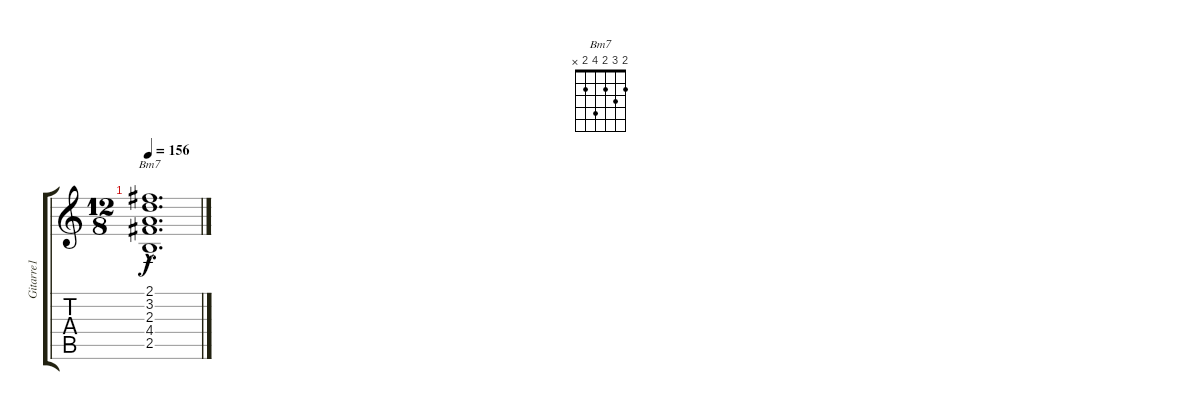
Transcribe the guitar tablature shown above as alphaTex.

\track ("Gitarre1" "Gitarre1") {instrument acousticguitarnylon}
\staff {score tabs}
\tuning (E4 B3 G3 D3 A2 E2) {hide}
\chord ("Bm7" 2 3 2 4 2 x)
\ts (12 8)
\tempo 156
\clef g2
\ks c
(2.1{hac} 3.2{hac} 2.3{hac} 4.4{hac} 2.5{hac}).1{d ch "Bm7" dy f}
